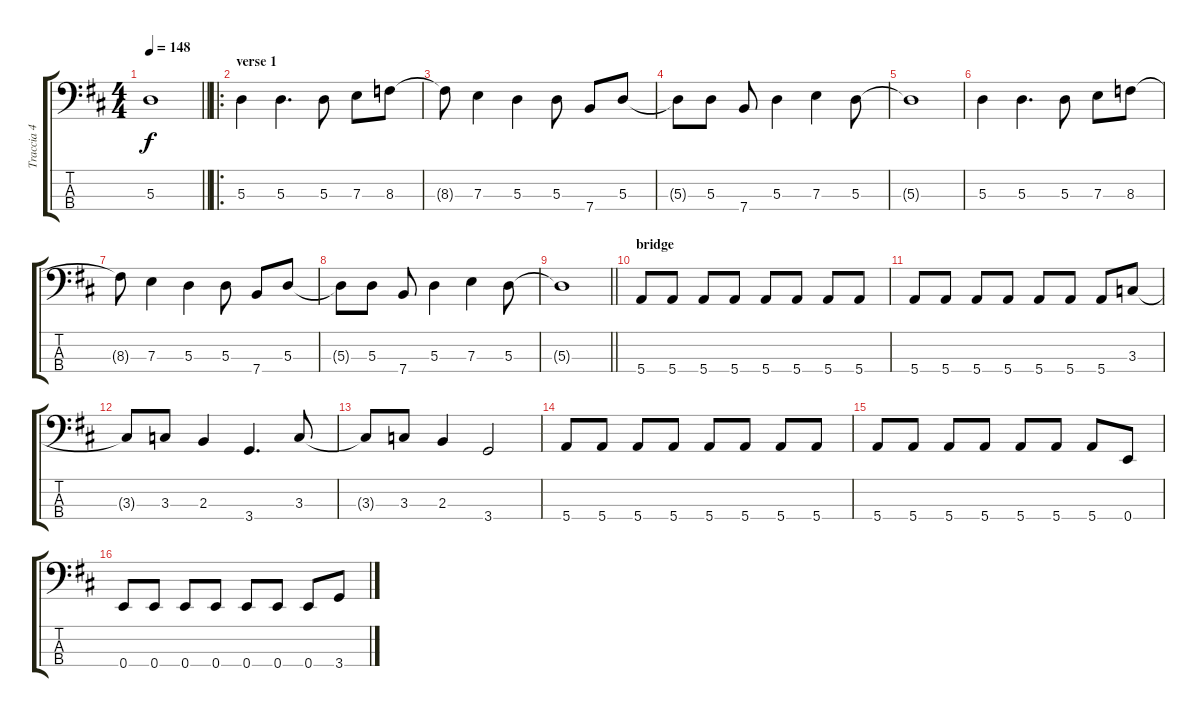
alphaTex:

\track ("Traccia 4" "Traccia 4") {instrument electricbassfinger}
\staff {score tabs}
\tuning (G2 D2 A1 E1) {hide}
\ts (4 4)
\tempo 148
\clef f4
\barLineRight lightlight
\ks d
5.3{t}.1{dy f} |
\ro
\section ("" "verse 1")
5.3.4 5.3.4{d} 5.3.8 7.3.8 8.3.8 |
8.3{t}.8 7.3.4 5.3.4 5.3.8 7.4.8 5.3.8 |
5.3{t}.8 5.3.8 7.4.8 5.3.4 7.3.4 5.3.8 |
5.3{t}.1 |
5.3.4 5.3.4{d} 5.3.8 7.3.8 8.3.8 |
8.3{t}.8 7.3.4 5.3.4 5.3.8 7.4.8 5.3.8 |
5.3{t}.8 5.3.8 7.4.8 5.3.4 7.3.4 5.3.8 |
\barLineRight lightlight
5.3{t}.1 |
\section ("" "bridge")
5.4.8 5.4.8 5.4.8 5.4.8 5.4.8 5.4.8 5.4.8 5.4.8 |
5.4.8 5.4.8 5.4.8 5.4.8 5.4.8 5.4.8 5.4.8 3.3.8 |
3.3{t}.8 3.3.8 2.3.4 3.4.4{d} 3.3.8 |
3.3{t}.8 3.3.8 2.3.4 3.4.2 |
5.4.8 5.4.8 5.4.8 5.4.8 5.4.8 5.4.8 5.4.8 5.4.8 |
5.4.8 5.4.8 5.4.8 5.4.8 5.4.8 5.4.8 5.4.8 0.4.8 |
0.4.8 0.4.8 0.4.8 0.4.8 0.4.8 0.4.8 0.4.8 3.4.8
